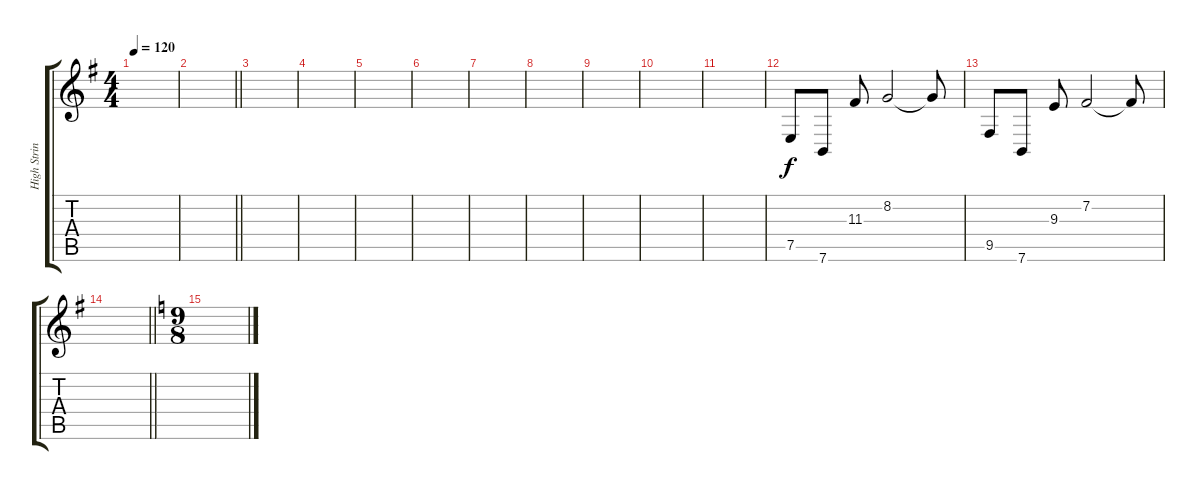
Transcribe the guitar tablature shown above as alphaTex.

\track ("High Strings Standard" "High Strin") {instrument stringensemble1}
\staff {score tabs}
\tuning (E4 B3 G3 D3 A2 E2) {hide}
\ts (4 4)
\tempo 120
\clef g2
\ks eminor
|
\barLineRight lightlight
|
|
|
|
|
|
|
|
|
|
7.5.8 7.6.8 11.3.8 8.2.2 8.2{t}.8 |
9.5.8 7.6.8 9.3.8 7.2.2 7.2{t}.8 |
\barLineRight lightlight
|
\ts (9 8)
\section ("" "")
\ks c
